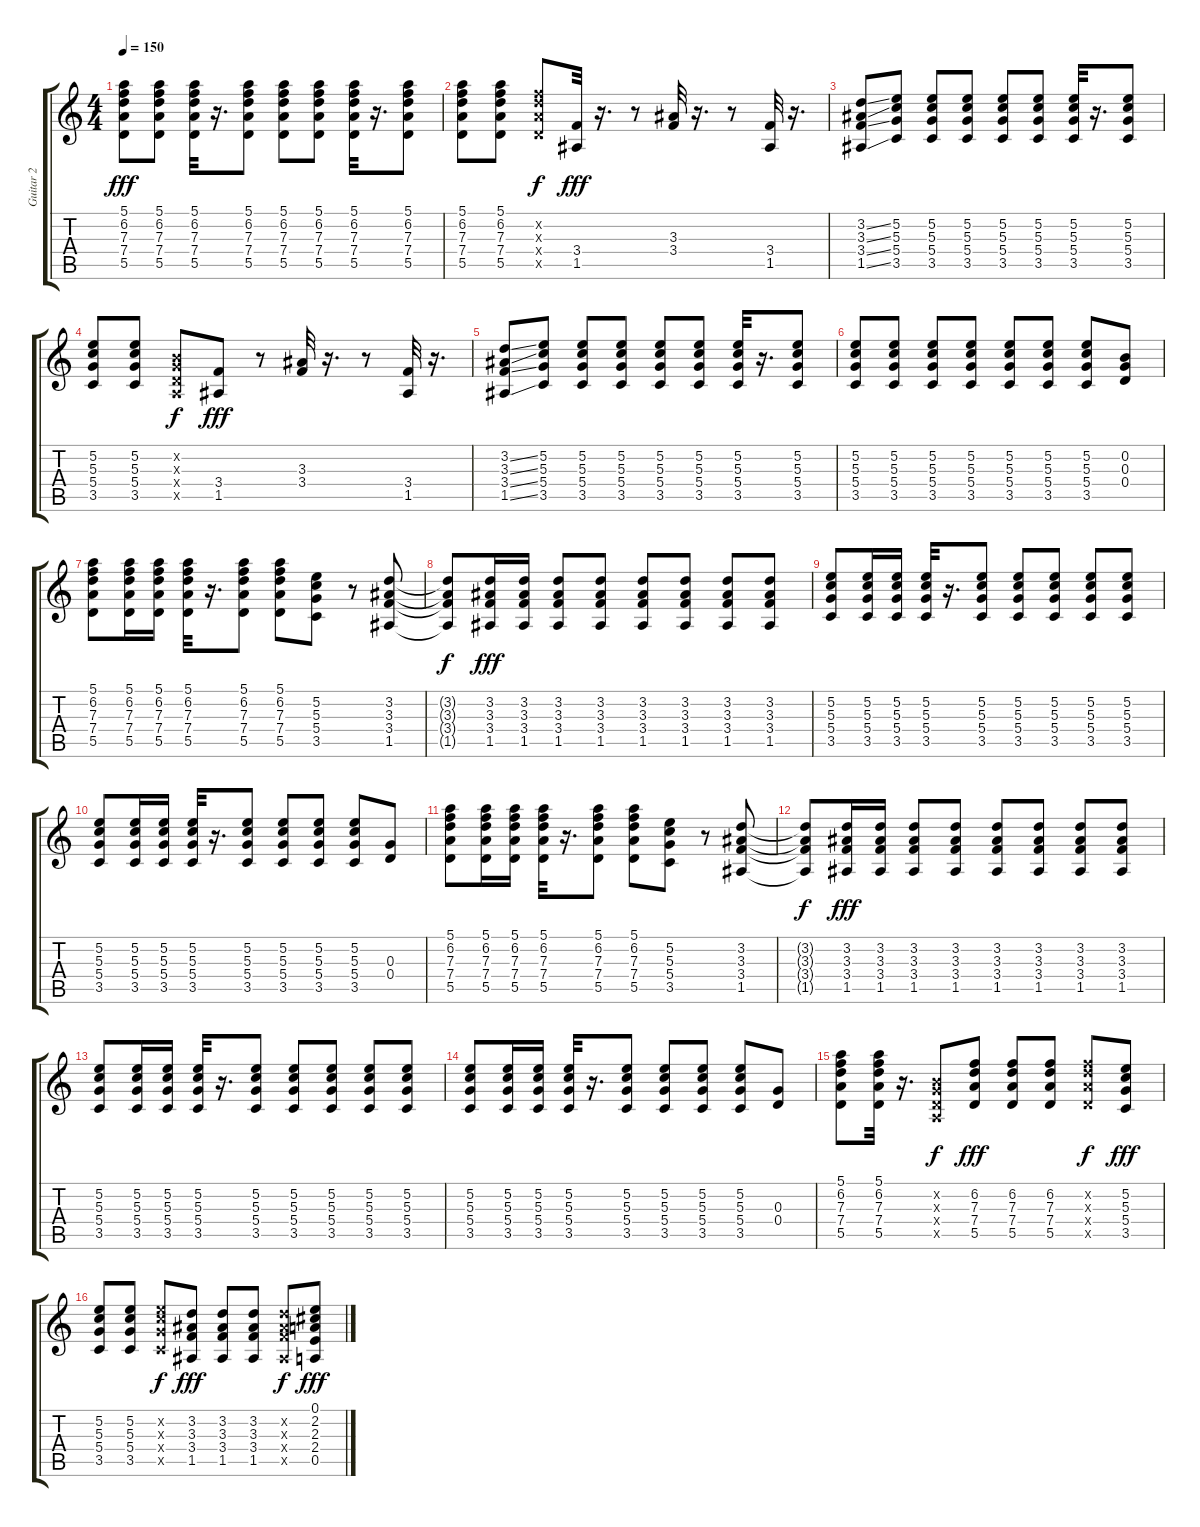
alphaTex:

\track ("Guitar 2" "Guitar 2") {instrument electricguitarjazz}
\staff {score tabs}
\tuning (E4 B3 G3 D3 A2 E2) {hide}
\ts (4 4)
\tempo 150
\clef g2
\ks c
(5.1 6.2 7.3 7.4 5.5).8{dy fff} (5.1 6.2 7.3 7.4 5.5).8 (5.1 6.2 7.3 7.4 5.5).32 r.16{d} (5.1 6.2 7.3 7.4 5.5).8 (5.1 6.2 7.3 7.4 5.5).8 (5.1 6.2 7.3 7.4 5.5).8 (5.1 6.2 7.3 7.4 5.5).32 r.16{d} (5.1 6.2 7.3 7.4 5.5).8 |
(5.1 6.2 7.3 7.4 5.5).8 (5.1 6.2 7.3 7.4 5.5).8 (6.2{x} 7.3{x} 7.4{x} 5.5{x}).8{dy f} (3.4 1.5).32{dy fff} r.16{d} r.8 (3.3 3.4).32 r.16{d} r.8 (3.4 1.5).32 r.16{d} |
(3.2{ss} 3.3{ss} 3.4{ss} 1.5{ss}).8 (5.2 5.3 5.4 3.5).8 (5.2 5.3 5.4 3.5).8 (5.2 5.3 5.4 3.5).8 (5.2 5.3 5.4 3.5).8 (5.2 5.3 5.4 3.5).8 (5.2 5.3 5.4 3.5).32 r.16{d} (5.2 5.3 5.4 3.5).8 |
(5.2 5.3 5.4 3.5).8 (5.2 5.3 5.4 3.5).8 (0.2{x} 0.3{x} 0.4{x} 0.5{x}).8{dy f} (3.4 1.5).8{dy fff} r.8 (3.3 3.4).32 r.16{d} r.8 (3.4 1.5).32 r.16{d} |
(3.2{ss} 3.3{ss} 3.4{ss} 1.5{ss}).8 (5.2 5.3 5.4 3.5).8 (5.2 5.3 5.4 3.5).8 (5.2 5.3 5.4 3.5).8 (5.2 5.3 5.4 3.5).8 (5.2 5.3 5.4 3.5).8 (5.2 5.3 5.4 3.5).32 r.16{d} (5.2 5.3 5.4 3.5).8 |
(5.2 5.3 5.4 3.5).8 (5.2 5.3 5.4 3.5).8 (5.2 5.3 5.4 3.5).8 (5.2 5.3 5.4 3.5).8 (5.2 5.3 5.4 3.5).8 (5.2 5.3 5.4 3.5).8 (5.2 5.3 5.4 3.5).8 (0.2 0.3 0.4).8 |
(5.1 6.2 7.3 7.4 5.5).8 (5.1 6.2 7.3 7.4 5.5).16 (5.1 6.2 7.3 7.4 5.5).16 (5.1 6.2 7.3 7.4 5.5).32 r.16{d} (5.1 6.2 7.3 7.4 5.5).8 (5.1 6.2 7.3 7.4 5.5).8 (5.2 5.3 5.4 3.5).8 r.8 (3.2 3.3 3.4 1.5).8 |
(3.2{t} 3.3{t} 3.4{t} 1.5{t}).8{dy f} (3.2 3.3 3.4 1.5).16{dy fff} (3.2 3.3 3.4 1.5).16 (3.2 3.3 3.4 1.5).8 (3.2 3.3 3.4 1.5).8 (3.2 3.3 3.4 1.5).8 (3.2 3.3 3.4 1.5).8 (3.2 3.3 3.4 1.5).8 (3.2 3.3 3.4 1.5).8 |
(5.2 5.3 5.4 3.5).8 (5.2 5.3 5.4 3.5).16 (5.2 5.3 5.4 3.5).16 (5.2 5.3 5.4 3.5).32 r.16{d} (5.2 5.3 5.4 3.5).8 (5.2 5.3 5.4 3.5).8 (5.2 5.3 5.4 3.5).8 (5.2 5.3 5.4 3.5).8 (5.2 5.3 5.4 3.5).8 |
(5.2 5.3 5.4 3.5).8 (5.2 5.3 5.4 3.5).16 (5.2 5.3 5.4 3.5).16 (5.2 5.3 5.4 3.5).32 r.16{d} (5.2 5.3 5.4 3.5).8 (5.2 5.3 5.4 3.5).8 (5.2 5.3 5.4 3.5).8 (5.2 5.3 5.4 3.5).8 (0.3 0.4).8 |
(5.1 6.2 7.3 7.4 5.5).8 (5.1 6.2 7.3 7.4 5.5).16 (5.1 6.2 7.3 7.4 5.5).16 (5.1 6.2 7.3 7.4 5.5).32 r.16{d} (5.1 6.2 7.3 7.4 5.5).8 (5.1 6.2 7.3 7.4 5.5).8 (5.2 5.3 5.4 3.5).8 r.8 (3.2 3.3 3.4 1.5).8 |
(3.2{t} 3.3{t} 3.4{t} 1.5{t}).8{dy f} (3.2 3.3 3.4 1.5).16{dy fff} (3.2 3.3 3.4 1.5).16 (3.2 3.3 3.4 1.5).8 (3.2 3.3 3.4 1.5).8 (3.2 3.3 3.4 1.5).8 (3.2 3.3 3.4 1.5).8 (3.2 3.3 3.4 1.5).8 (3.2 3.3 3.4 1.5).8 |
(5.2 5.3 5.4 3.5).8 (5.2 5.3 5.4 3.5).16 (5.2 5.3 5.4 3.5).16 (5.2 5.3 5.4 3.5).32 r.16{d} (5.2 5.3 5.4 3.5).8 (5.2 5.3 5.4 3.5).8 (5.2 5.3 5.4 3.5).8 (5.2 5.3 5.4 3.5).8 (5.2 5.3 5.4 3.5).8 |
(5.2 5.3 5.4 3.5).8 (5.2 5.3 5.4 3.5).16 (5.2 5.3 5.4 3.5).16 (5.2 5.3 5.4 3.5).32 r.16{d} (5.2 5.3 5.4 3.5).8 (5.2 5.3 5.4 3.5).8 (5.2 5.3 5.4 3.5).8 (5.2 5.3 5.4 3.5).8 (0.3 0.4).8 |
(5.1 6.2 7.3 7.4 5.5).8 (5.1 6.2 7.3 7.4 5.5).32 r.16{d} (0.2{x} 0.3{x} 0.4{x} 0.5{x}).8{dy f} (6.2 7.3 7.4 5.5).8{dy fff} (6.2 7.3 7.4 5.5).8 (6.2 7.3 7.4 5.5).8 (6.2{x} 7.3{x} 7.4{x} 5.5{x}).8{dy f} (5.2 5.3 5.4 3.5).8{dy fff} |
(5.2 5.3 5.4 3.5).8 (5.2 5.3 5.4 3.5).8 (5.2{x} 5.3{x} 5.4{x} 3.5{x}).8{dy f} (3.2 3.3 3.4 1.5).8{dy fff} (3.2 3.3 3.4 1.5).8 (3.2 3.3 3.4 1.5).8 (3.2{x} 3.3{x} 3.4{x} 1.5{x}).8{dy f} (0.1 2.2 2.3 2.4 0.5).8{dy fff}
